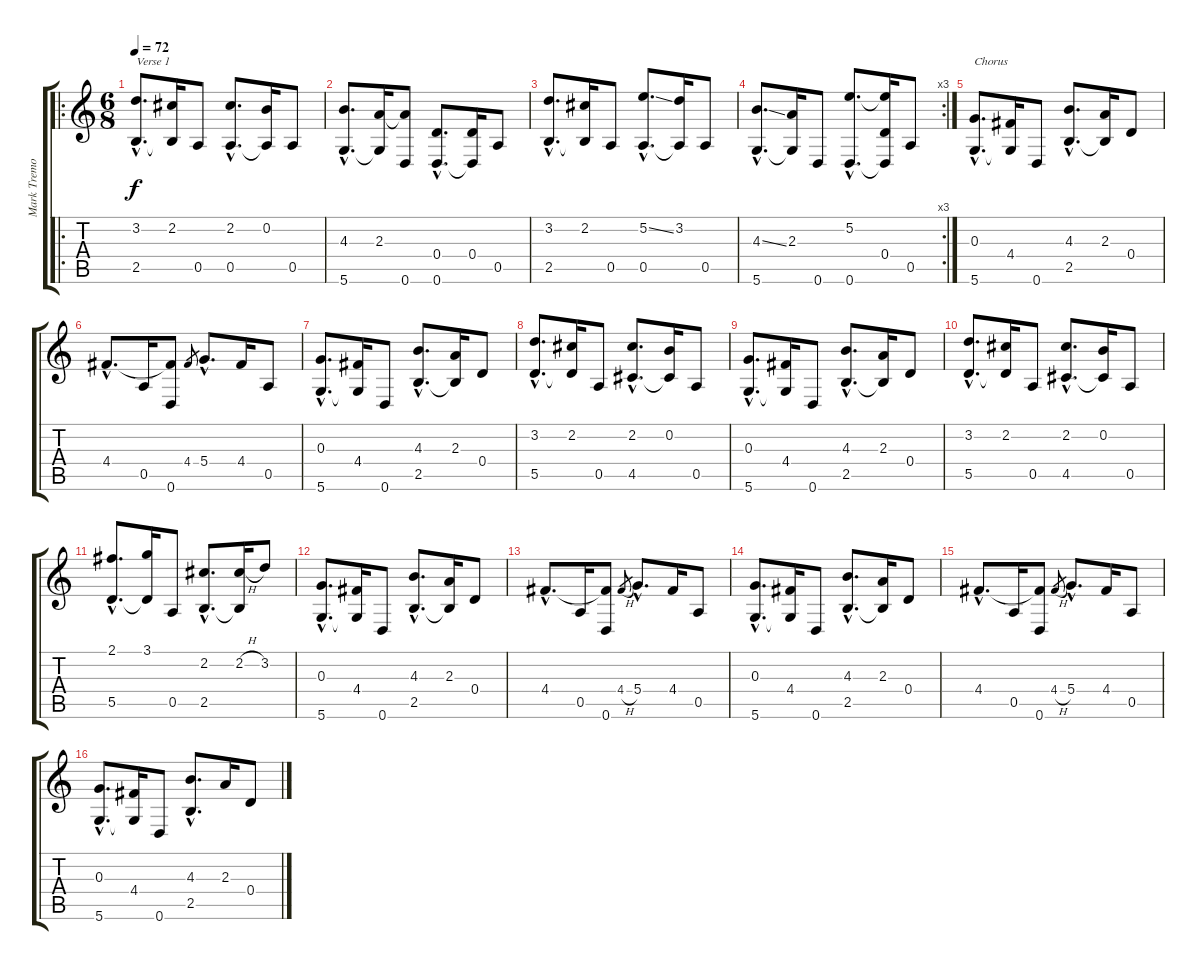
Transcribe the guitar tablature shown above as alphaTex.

\track ("Mark Tremonti" "Mark Tremo") {instrument acousticguitarsteel}
\staff {score tabs}
\tuning (E4 B3 G3 D3 A2 D2) {hide}
\ro
\ts (6 8)
\tempo 72
\clef g2
\ks c
(3.2{hac} 2.5{hac}).8{d txt "Verse 1" dy f instrument acousticguitarsteel} (2.2 2.5{t}).16 0.5.8 (2.2{hac} 0.5{hac}).8{d} (0.2 0.5{t}).16 0.5.8 |
(4.3{hac} 5.6{hac}).8{d} (2.3 5.6{t}).16 (2.3{t} 0.6).8 (0.4{hac} 0.6{hac}).8{d} (0.4 0.6{t}).16 0.5.8 |
(3.2{hac} 2.5{hac}).8{d} (2.2 2.5{t}).16 0.5.8 (5.2{ss hac} 0.5{hac}).8{d} (3.2 0.5{t}).16 0.5.8 |
\rc 3
(4.3{ss hac} 5.6{hac}).8{d} (2.3 5.6{t}).16 0.6.8 (5.2{hac} 0.6{hac}).8{d} (5.2{t} 0.4 0.6{t}).16 0.5.8 |
(0.3{hac} 5.6{hac}).8{d txt "Chorus"} (4.4 5.6{t}).16 0.6.8 (4.3{hac} 2.5{hac}).8{d} (2.3 2.5{t}).16 0.4.8 |
4.4{hac}.8{d} 0.5.16 (4.4{t} 0.6).8 4.4.8{gr} 5.4{hac}.8{d} 4.4.16 0.5.8 |
(0.3{hac} 5.6{hac}).8{d} (4.4 5.6{t}).16 0.6.8 (4.3{hac} 2.5{hac}).8{d} (2.3 2.5{t}).16 0.4.8 |
(3.2{hac} 5.5{hac}).8{d} (2.2 5.5{t}).16 0.5.8 (2.2{hac} 4.5{hac}).8{d} (0.2 4.5{t}).16 0.5.8 |
(0.3{hac} 5.6{hac}).8{d} (4.4 5.6{t}).16 0.6.8 (4.3{hac} 2.5{hac}).8{d} (2.3 2.5{t}).16 0.4.8 |
(3.2{hac} 5.5{hac}).8{d} (2.2 5.5{t}).16 0.5.8 (2.2{hac} 4.5{hac}).8{d} (0.2 4.5{t}).16 0.5.8 |
(2.1{hac} 5.5{hac}).8{d} (3.1 5.5{t}).16 0.5.8 (2.2{hac} 2.5{hac}).8{d} (2.2{h} 2.5{t}).16 3.2.8 |
(0.3{hac} 5.6{hac}).8{d} (4.4 5.6{t}).16 0.6.8 (4.3{hac} 2.5{hac}).8{d} (2.3 2.5{t}).16 0.4.8 |
4.4{hac}.8{d} 0.5.16 (4.4{t} 0.6).8 4.4{h}.8{gr} 5.4{hac}.8{d} 4.4.16 0.5.8 |
(0.3{hac} 5.6{hac}).8{d} (4.4 5.6{t}).16 0.6.8 (4.3{hac} 2.5{hac}).8{d} (2.3 2.5{t}).16 0.4.8 |
4.4{hac}.8{d} 0.5.16 (4.4{t} 0.6).8 4.4{h}.8{gr} 5.4{hac}.8{d} 4.4.16 0.5.8 |
(0.3 5.6{hac}).8{d} (4.4 5.6{t}).16 0.6.8 (4.3{hac} 2.5{hac}).8{d} 2.3.16 0.4.8
